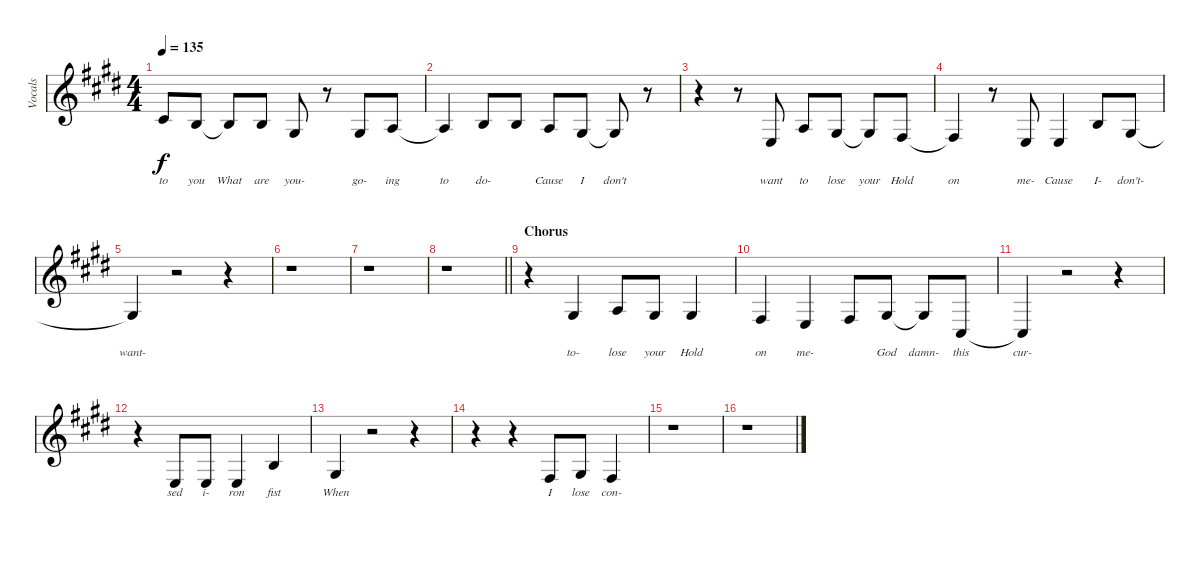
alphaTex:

\track ("Vocals" "Vocals") {instrument oboe}
\staff {score}
\tuning (E4 B3 G3 D3 A2 E2) {hide}
\ts (4 4)
\tempo 135
\clef g2
\ks c#minor
6.3{t}.8{lyrics (0 "to") lyrics (1 "") lyrics (2 "") lyrics (3 "") lyrics (4 "") dy f} 4.3.8{lyrics (0 "you") lyrics (1 "") lyrics (2 "") lyrics (3 "") lyrics (4 "")} 4.3{t}.8{lyrics (0 "What") lyrics (1 "") lyrics (2 "") lyrics (3 "") lyrics (4 "")} 4.3.8{lyrics (0 "are") lyrics (1 "") lyrics (2 "") lyrics (3 "") lyrics (4 "")} 1.3.8{lyrics (0 "you-") lyrics (1 "") lyrics (2 "") lyrics (3 "") lyrics (4 "")} r.8 1.3.8{lyrics (0 "go-") lyrics (1 "") lyrics (2 "") lyrics (3 "") lyrics (4 "")} 2.3.8{lyrics (0 "ing") lyrics (1 "") lyrics (2 "") lyrics (3 "") lyrics (4 "")} |
2.3{t}.4{lyrics (0 "to") lyrics (1 "") lyrics (2 "") lyrics (3 "") lyrics (4 "")} 4.3.8{lyrics (0 "do-") lyrics (1 "") lyrics (2 "") lyrics (3 "") lyrics (4 "")} 4.3.8{lyrics (0 "") lyrics (1 "") lyrics (2 "") lyrics (3 "") lyrics (4 "")} 2.3.8{lyrics (0 "Cause") lyrics (1 "") lyrics (2 "") lyrics (3 "") lyrics (4 "")} 1.3.8{lyrics (0 "I") lyrics (1 "") lyrics (2 "") lyrics (3 "") lyrics (4 "")} 1.3{t}.8{lyrics (0 "don't") lyrics (1 "") lyrics (2 "") lyrics (3 "") lyrics (4 "")} r.8 |
r.4 r.8 2.4.8{lyrics (0 "want") lyrics (1 "") lyrics (2 "") lyrics (3 "") lyrics (4 "")} 2.3.8{lyrics (0 "to") lyrics (1 "") lyrics (2 "") lyrics (3 "") lyrics (4 "")} 1.3.8{lyrics (0 "lose") lyrics (1 "") lyrics (2 "") lyrics (3 "") lyrics (4 "")} 1.3{t}.8{lyrics (0 "your") lyrics (1 "") lyrics (2 "") lyrics (3 "") lyrics (4 "")} 4.4.8{lyrics (0 "Hold") lyrics (1 "") lyrics (2 "") lyrics (3 "") lyrics (4 "")} |
4.4{t}.4{lyrics (0 "on") lyrics (1 "") lyrics (2 "") lyrics (3 "") lyrics (4 "")} r.8 2.4.8{lyrics (0 "me-") lyrics (1 "") lyrics (2 "") lyrics (3 "") lyrics (4 "")} 2.4.4{lyrics (0 "Cause") lyrics (1 "") lyrics (2 "") lyrics (3 "") lyrics (4 "")} 4.3.8{lyrics (0 "I-") lyrics (1 "") lyrics (2 "") lyrics (3 "") lyrics (4 "")} 1.3.8{lyrics (0 "don't-") lyrics (1 "") lyrics (2 "") lyrics (3 "") lyrics (4 "")} |
1.3{t}.4{lyrics (0 "want-") lyrics (1 "") lyrics (2 "") lyrics (3 "") lyrics (4 "")} r.2 r.4 |
r.1 |
r.1 |
\barLineRight lightlight
r.1 |
\section ("" "Chorus")
r.4 1.3.4{lyrics (0 "to-") lyrics (1 "") lyrics (2 "") lyrics (3 "") lyrics (4 "")} 2.3.8{lyrics (0 "lose") lyrics (1 "") lyrics (2 "") lyrics (3 "") lyrics (4 "")} 1.3.8{lyrics (0 "your") lyrics (1 "") lyrics (2 "") lyrics (3 "") lyrics (4 "")} 1.3.4{lyrics (0 "Hold") lyrics (1 "") lyrics (2 "") lyrics (3 "") lyrics (4 "")} |
4.4.4{lyrics (0 "on") lyrics (1 "") lyrics (2 "") lyrics (3 "") lyrics (4 "")} 2.4.4{lyrics (0 "me-") lyrics (1 "") lyrics (2 "") lyrics (3 "") lyrics (4 "")} 4.4.8{lyrics (0 "") lyrics (1 "") lyrics (2 "") lyrics (3 "") lyrics (4 "")} 1.3.8{lyrics (0 "God") lyrics (1 "") lyrics (2 "") lyrics (3 "") lyrics (4 "")} 1.3{t}.8{lyrics (0 "damn-") lyrics (1 "") lyrics (2 "") lyrics (3 "") lyrics (4 "")} 4.5.8{lyrics (0 "this") lyrics (1 "") lyrics (2 "") lyrics (3 "") lyrics (4 "")} |
4.5{t}.4{lyrics (0 "cur-") lyrics (1 "") lyrics (2 "") lyrics (3 "") lyrics (4 "")} r.2 r.4 |
r.4 2.4.8{lyrics (0 "sed") lyrics (1 "") lyrics (2 "") lyrics (3 "") lyrics (4 "")} 2.4.8{lyrics (0 "i-") lyrics (1 "") lyrics (2 "") lyrics (3 "") lyrics (4 "")} 2.4.4{lyrics (0 "ron") lyrics (1 "") lyrics (2 "") lyrics (3 "") lyrics (4 "")} 4.3.4{lyrics (0 "fist") lyrics (1 "") lyrics (2 "") lyrics (3 "") lyrics (4 "")} |
1.3.4{lyrics (0 "When") lyrics (1 "") lyrics (2 "") lyrics (3 "") lyrics (4 "")} r.2 r.4 |
r.4 r.4 4.4.8{lyrics (0 "I") lyrics (1 "") lyrics (2 "") lyrics (3 "") lyrics (4 "")} 6.4.8{lyrics (0 "lose") lyrics (1 "") lyrics (2 "") lyrics (3 "") lyrics (4 "")} 4.4.4{lyrics (0 "con-") lyrics (1 "") lyrics (2 "") lyrics (3 "") lyrics (4 "")} |
r.1 |
r.1
